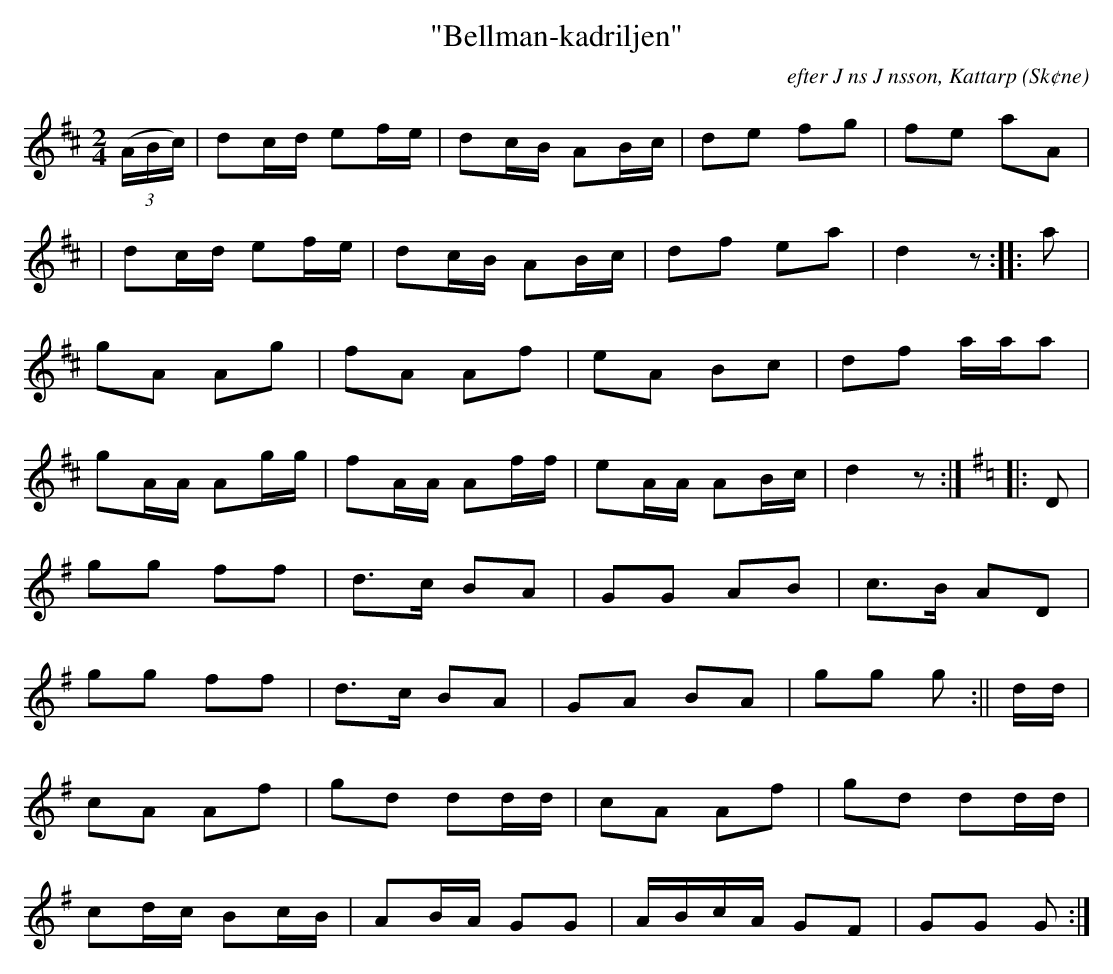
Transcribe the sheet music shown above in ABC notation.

X:1
T:"Bellman-kadriljen"
C:efter J ns J nsson, Kattarp
O:Sk¢ne
M:2/4
L:1/8
K:D
((3A/B/c/) | dc/d/ ef/e/ | dc/B/ AB/c/ | de fg | fe aA |
| dc/d/ ef/e/ | dc/B/ AB/c/ | df ea | d2 z :||: a |
gA Ag | fA Af | eA Bc | df a/a/a |
gA/A/ Ag/g/ | fA/A/ Af/f/ | eA/A/ AB/c/ | d2 z :|[K:G]|: D |
gg ff | d>c BA | GG AB | c>B AD |
gg ff | d>c BA | GA BA | gg g :|| d/d/ |
cA Af | gd dd/d/ | cA Af | gd dd/d/ |
cd/c/ Bc/B/ |AB/A/ GG | A/B/c/A/ GF | GG G :|
